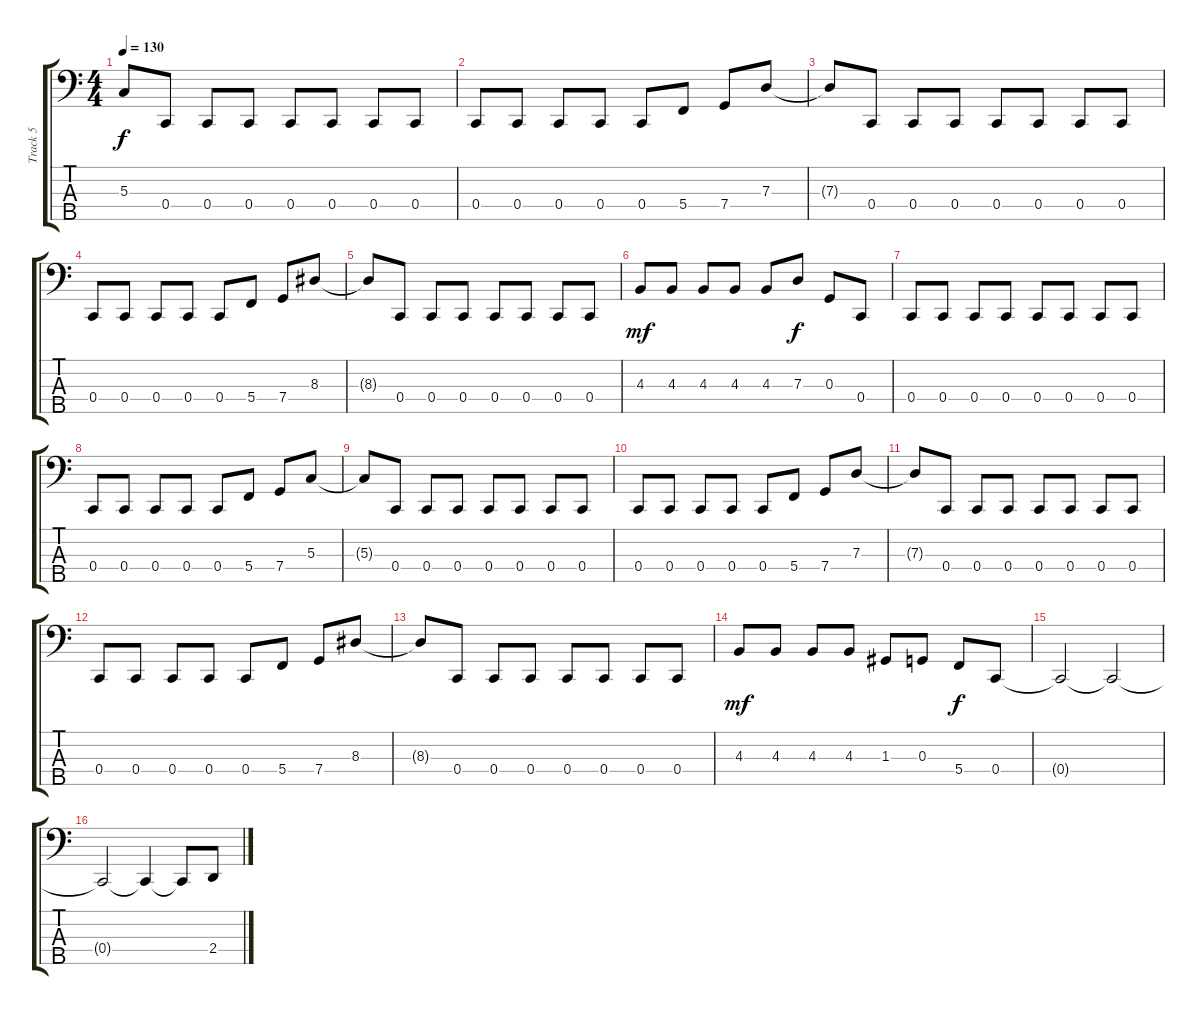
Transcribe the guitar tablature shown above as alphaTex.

\track ("Track 5" "Track 5") {instrument electricbasspick}
\staff {score tabs}
\tuning (F2 C2 G1 C1 A0) {hide}
\ts (4 4)
\tempo 130
\clef f4
\ks c
5.3{t}.8{dy f} 0.4.8 0.4.8 0.4.8 0.4.8 0.4.8 0.4.8 0.4.8 |
0.4.8 0.4.8 0.4.8 0.4.8 0.4.8 5.4.8 7.4.8 7.3.8 |
7.3{t}.8 0.4.8 0.4.8 0.4.8 0.4.8 0.4.8 0.4.8 0.4.8 |
0.4.8 0.4.8 0.4.8 0.4.8 0.4.8 5.4.8 7.4.8 8.3.8 |
8.3{t}.8 0.4.8 0.4.8 0.4.8 0.4.8 0.4.8 0.4.8 0.4.8 |
4.3.8{dy mf} 4.3.8 4.3.8 4.3.8 4.3.8 7.3.8{dy f} 0.3.8 0.4.8 |
0.4.8 0.4.8 0.4.8 0.4.8 0.4.8 0.4.8 0.4.8 0.4.8 |
0.4.8 0.4.8 0.4.8 0.4.8 0.4.8 5.4.8 7.4.8 5.3.8 |
5.3{t}.8 0.4.8 0.4.8 0.4.8 0.4.8 0.4.8 0.4.8 0.4.8 |
0.4.8 0.4.8 0.4.8 0.4.8 0.4.8 5.4.8 7.4.8 7.3.8 |
7.3{t}.8 0.4.8 0.4.8 0.4.8 0.4.8 0.4.8 0.4.8 0.4.8 |
0.4.8 0.4.8 0.4.8 0.4.8 0.4.8 5.4.8 7.4.8 8.3.8 |
8.3{t}.8 0.4.8 0.4.8 0.4.8 0.4.8 0.4.8 0.4.8 0.4.8 |
4.3.8{dy mf} 4.3.8 4.3.8 4.3.8 1.3.8 0.3.8 5.4.8{dy f} 0.4.8 |
0.4{t}.2 0.4{t}.2 |
0.4{t}.2 0.4{t}.4 0.4{t}.8 2.4.8
